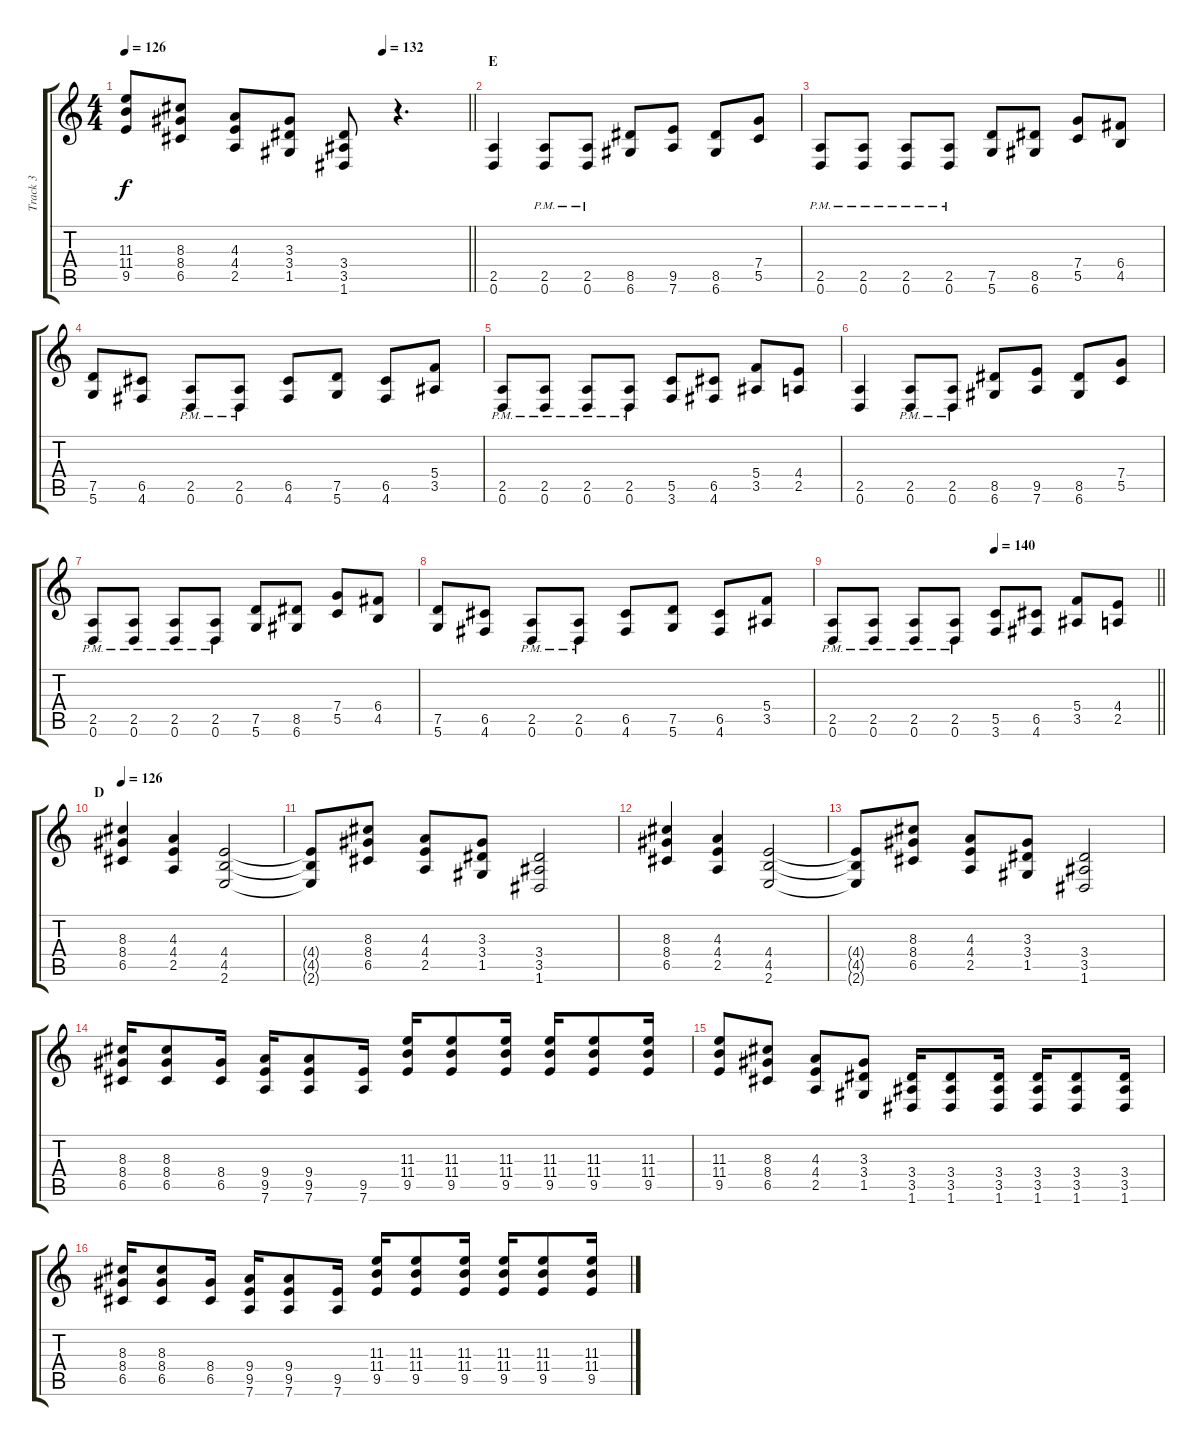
\track ("Track 3" "Track 3") {instrument distortionguitar}
\staff {score tabs}
\tuning (D4 A3 F3 C3 G2 D2) {hide}
\ts (4 4)
\tempo 126
\tempo (132 0.75)
\clef g2
\barLineRight lightlight
\ks c
(11.3 11.4 9.5).8{dy f} (8.3 8.4 6.5).8 (4.3 4.4 2.5).8 (3.3 3.4 1.5).8 (3.4 3.5 1.6).8 r.4{d} |
\section ("" "E")
(2.5 0.6).4 (2.5{pm} 0.6{pm}).8 (2.5{pm} 0.6{pm}).8 (8.5 6.6).8 (9.5 7.6).8 (8.5 6.6).8 (7.4 5.5).8 |
(2.5{pm} 0.6{pm}).8 (2.5{pm} 0.6{pm}).8 (2.5{pm} 0.6{pm}).8 (2.5{pm} 0.6{pm}).8 (7.5 5.6).8 (8.5 6.6).8 (7.4 5.5).8 (6.4 4.5).8 |
(7.5 5.6).8 (6.5 4.6).8 (2.5{pm} 0.6{pm}).8 (2.5{pm} 0.6{pm}).8 (6.5 4.6).8 (7.5 5.6).8 (6.5 4.6).8 (5.4 3.5).8 |
(2.5{pm} 0.6{pm}).8 (2.5{pm} 0.6{pm}).8 (2.5{pm} 0.6{pm}).8 (2.5{pm} 0.6{pm}).8 (5.5 3.6).8 (6.5 4.6).8 (5.4 3.5).8 (4.4 2.5).8 |
(2.5 0.6).4 (2.5{pm} 0.6{pm}).8 (2.5{pm} 0.6{pm}).8 (8.5 6.6).8 (9.5 7.6).8 (8.5 6.6).8 (7.4 5.5).8 |
(2.5{pm} 0.6{pm}).8 (2.5{pm} 0.6{pm}).8 (2.5{pm} 0.6{pm}).8 (2.5{pm} 0.6{pm}).8 (7.5 5.6).8 (8.5 6.6).8 (7.4 5.5).8 (6.4 4.5).8 |
(7.5 5.6).8 (6.5 4.6).8 (2.5{pm} 0.6{pm}).8 (2.5{pm} 0.6{pm}).8 (6.5 4.6).8 (7.5 5.6).8 (6.5 4.6).8 (5.4 3.5).8 |
\tempo (140 0.5)
\barLineRight lightlight
(2.5{pm} 0.6{pm}).8 (2.5{pm} 0.6{pm}).8 (2.5{pm} 0.6{pm}).8 (2.5{pm} 0.6{pm}).8 (5.5 3.6).8 (6.5 4.6).8 (5.4 3.5).8 (4.4 2.5).8 |
\section ("" "D")
\tempo 126
(8.3 8.4 6.5).4 (4.3 4.4 2.5).4 (4.4 4.5 2.6).2 |
(4.4{t} 4.5{t} 2.6{t}).8 (8.3 8.4 6.5).8 (4.3 4.4 2.5).8 (3.3 3.4 1.5).8 (3.4 3.5 1.6).2 |
(8.3 8.4 6.5).4 (4.3 4.4 2.5).4 (4.4 4.5 2.6).2 |
(4.4{t} 4.5{t} 2.6{t}).8 (8.3 8.4 6.5).8 (4.3 4.4 2.5).8 (3.3 3.4 1.5).8 (3.4 3.5 1.6).2 |
(8.3 8.4 6.5).16 (8.3 8.4 6.5).8 (8.4 6.5).16 (9.4 9.5 7.6).16 (9.4 9.5 7.6).8 (9.5 7.6).16 (11.3 11.4 9.5).16 (11.3 11.4 9.5).8 (11.3 11.4 9.5).16 (11.3 11.4 9.5).16 (11.3 11.4 9.5).8 (11.3 11.4 9.5).16 |
(11.3 11.4 9.5).8 (8.3 8.4 6.5).8 (4.3 4.4 2.5).8 (3.3 3.4 1.5).8 (3.4 3.5 1.6).16 (3.4 3.5 1.6).8 (3.4 3.5 1.6).16 (3.4 3.5 1.6).16 (3.4 3.5 1.6).8 (3.4 3.5 1.6).16 |
(8.3 8.4 6.5).16 (8.3 8.4 6.5).8 (8.4 6.5).16 (9.4 9.5 7.6).16 (9.4 9.5 7.6).8 (9.5 7.6).16 (11.3 11.4 9.5).16 (11.3 11.4 9.5).8 (11.3 11.4 9.5).16 (11.3 11.4 9.5).16 (11.3 11.4 9.5).8 (11.3 11.4 9.5).16
